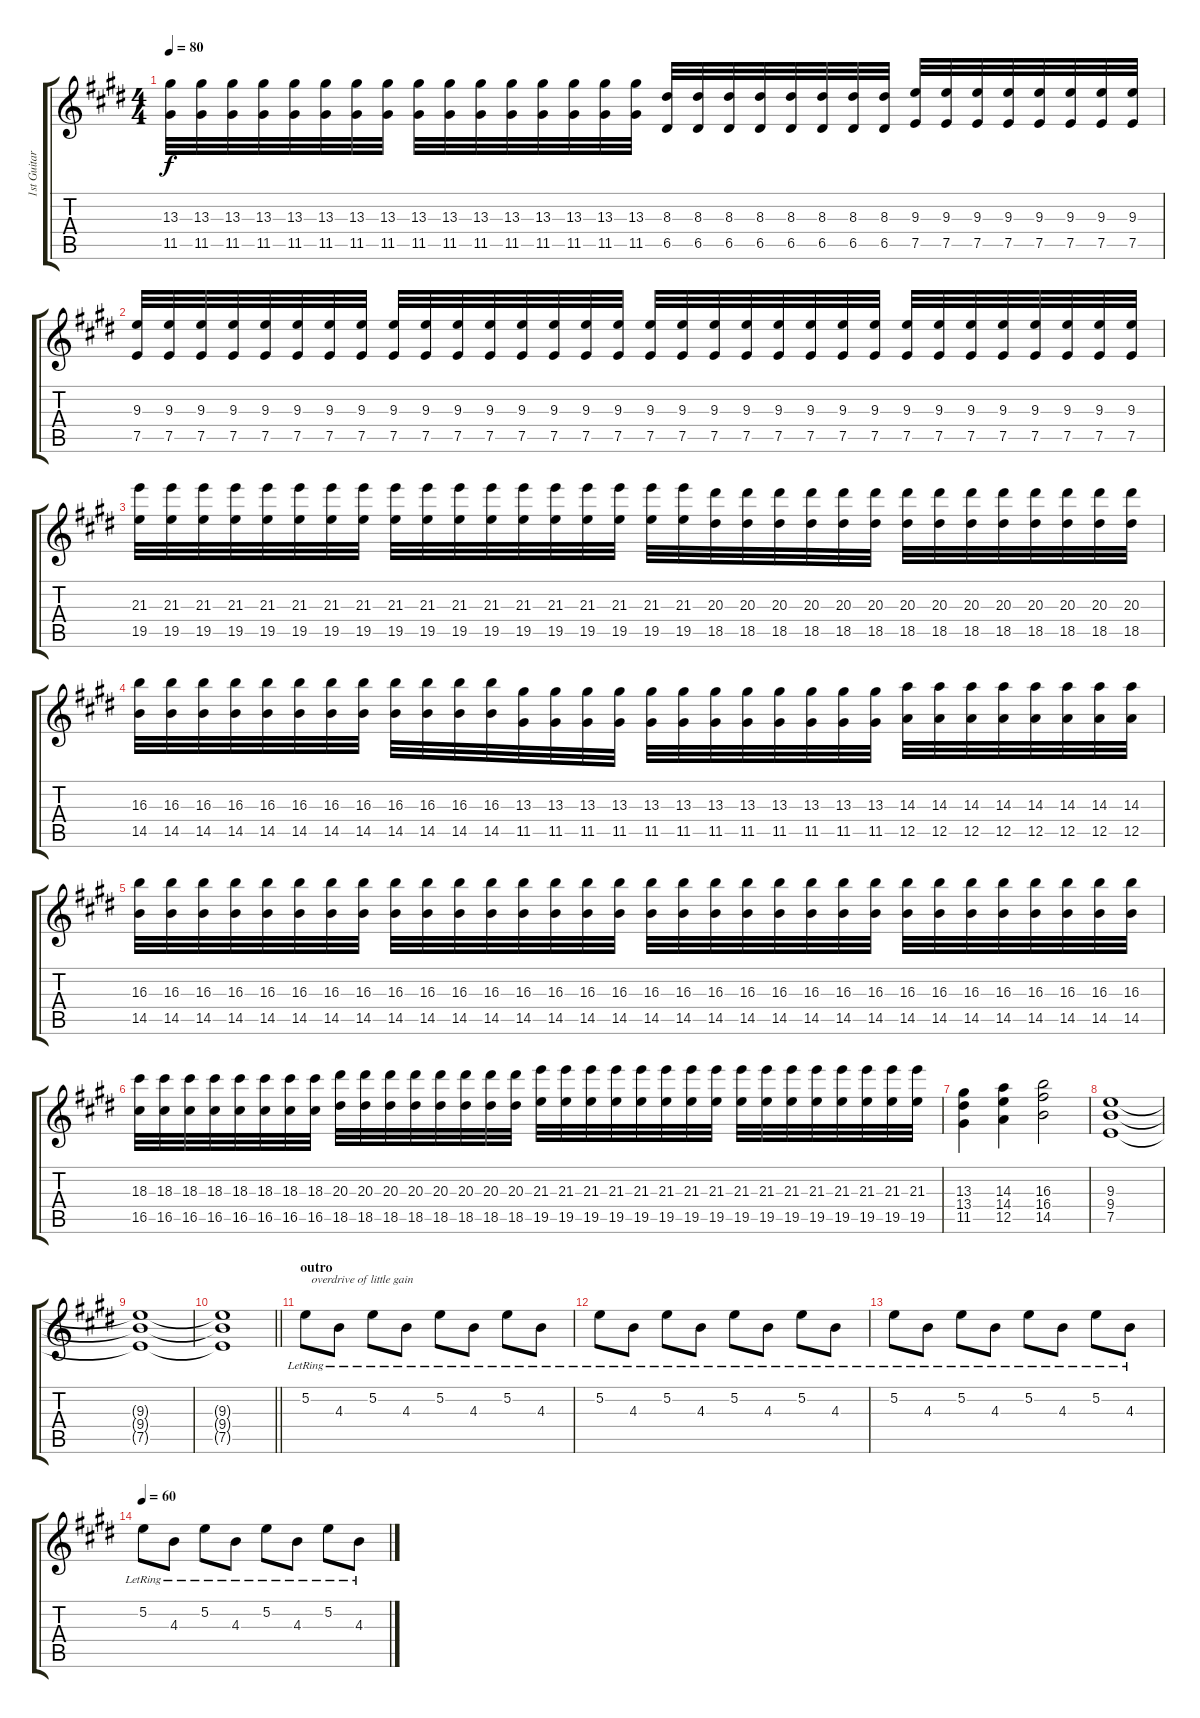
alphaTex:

\track ("1st Guitar" "1st Guitar") {instrument overdrivenguitar}
\staff {score tabs}
\tuning (E4 B3 G3 D3 A2 E2) {hide}
\ts (4 4)
\tempo 80
\clef g2
\ks e
(13.3 11.5).32{dy f} (13.3 11.5).32 (13.3 11.5).32 (13.3 11.5).32 (13.3 11.5).32 (13.3 11.5).32 (13.3 11.5).32 (13.3 11.5).32 (13.3 11.5).32 (13.3 11.5).32 (13.3 11.5).32 (13.3 11.5).32 (13.3 11.5).32 (13.3 11.5).32 (13.3 11.5).32 (13.3 11.5).32 (8.3 6.5).32 (8.3 6.5).32 (8.3 6.5).32 (8.3 6.5).32 (8.3 6.5).32 (8.3 6.5).32 (8.3 6.5).32 (8.3 6.5).32 (9.3 7.5).32 (9.3 7.5).32 (9.3 7.5).32 (9.3 7.5).32 (9.3 7.5).32 (9.3 7.5).32 (9.3 7.5).32 (9.3 7.5).32 |
(9.3 7.5).32 (9.3 7.5).32 (9.3 7.5).32 (9.3 7.5).32 (9.3 7.5).32 (9.3 7.5).32 (9.3 7.5).32 (9.3 7.5).32 (9.3 7.5).32 (9.3 7.5).32 (9.3 7.5).32 (9.3 7.5).32 (9.3 7.5).32 (9.3 7.5).32 (9.3 7.5).32 (9.3 7.5).32 (9.3 7.5).32 (9.3 7.5).32 (9.3 7.5).32 (9.3 7.5).32 (9.3 7.5).32 (9.3 7.5).32 (9.3 7.5).32 (9.3 7.5).32 (9.3 7.5).32 (9.3 7.5).32 (9.3 7.5).32 (9.3 7.5).32 (9.3 7.5).32 (9.3 7.5).32 (9.3 7.5).32 (9.3 7.5).32 |
(21.3 19.5).32 (21.3 19.5).32 (21.3 19.5).32 (21.3 19.5).32 (21.3 19.5).32 (21.3 19.5).32 (21.3 19.5).32 (21.3 19.5).32 (21.3 19.5).32 (21.3 19.5).32 (21.3 19.5).32 (21.3 19.5).32 (21.3 19.5).32 (21.3 19.5).32 (21.3 19.5).32 (21.3 19.5).32 (21.3 19.5).32 (21.3 19.5).32 (20.3 18.5).32 (20.3 18.5).32 (20.3 18.5).32 (20.3 18.5).32 (20.3 18.5).32 (20.3 18.5).32 (20.3 18.5).32 (20.3 18.5).32 (20.3 18.5).32 (20.3 18.5).32 (20.3 18.5).32 (20.3 18.5).32 (20.3 18.5).32 (20.3 18.5).32 |
(16.3 14.5).32 (16.3 14.5).32 (16.3 14.5).32 (16.3 14.5).32 (16.3 14.5).32 (16.3 14.5).32 (16.3 14.5).32 (16.3 14.5).32 (16.3 14.5).32 (16.3 14.5).32 (16.3 14.5).32 (16.3 14.5).32 (13.3 11.5).32 (13.3 11.5).32 (13.3 11.5).32 (13.3 11.5).32 (13.3 11.5).32 (13.3 11.5).32 (13.3 11.5).32 (13.3 11.5).32 (13.3 11.5).32 (13.3 11.5).32 (13.3 11.5).32 (13.3 11.5).32 (14.3 12.5).32 (14.3 12.5).32 (14.3 12.5).32 (14.3 12.5).32 (14.3 12.5).32 (14.3 12.5).32 (14.3 12.5).32 (14.3 12.5).32 |
(16.3 14.5).32 (16.3 14.5).32 (16.3 14.5).32 (16.3 14.5).32 (16.3 14.5).32 (16.3 14.5).32 (16.3 14.5).32 (16.3 14.5).32 (16.3 14.5).32 (16.3 14.5).32 (16.3 14.5).32 (16.3 14.5).32 (16.3 14.5).32 (16.3 14.5).32 (16.3 14.5).32 (16.3 14.5).32 (16.3 14.5).32 (16.3 14.5).32 (16.3 14.5).32 (16.3 14.5).32 (16.3 14.5).32 (16.3 14.5).32 (16.3 14.5).32 (16.3 14.5).32 (16.3 14.5).32 (16.3 14.5).32 (16.3 14.5).32 (16.3 14.5).32 (16.3 14.5).32 (16.3 14.5).32 (16.3 14.5).32 (16.3 14.5).32 |
(18.3 16.5).32 (18.3 16.5).32 (18.3 16.5).32 (18.3 16.5).32 (18.3 16.5).32 (18.3 16.5).32 (18.3 16.5).32 (18.3 16.5).32 (20.3 18.5).32 (20.3 18.5).32 (20.3 18.5).32 (20.3 18.5).32 (20.3 18.5).32 (20.3 18.5).32 (20.3 18.5).32 (20.3 18.5).32 (21.3 19.5).32 (21.3 19.5).32 (21.3 19.5).32 (21.3 19.5).32 (21.3 19.5).32 (21.3 19.5).32 (21.3 19.5).32 (21.3 19.5).32 (21.3 19.5).32 (21.3 19.5).32 (21.3 19.5).32 (21.3 19.5).32 (21.3 19.5).32 (21.3 19.5).32 (21.3 19.5).32 (21.3 19.5).32 |
(13.3 13.4 11.5).4 (14.3 14.4 12.5).4 (16.3 16.4 14.5).2 |
(9.3 9.4 7.5).1 |
(9.3{t} 9.4{t} 7.5{t}).1 |
\barLineRight lightlight
(9.3{t} 9.4{t} 7.5{t}).1 |
\section ("" "outro")
5.2{lr}.8{txt "  overdrive of little gain" instrument electricguitarclean} 4.3{lr}.8 5.2{lr}.8 4.3{lr}.8 5.2{lr}.8 4.3{lr}.8 5.2{lr}.8 4.3{lr}.8 |
5.2{lr}.8 4.3{lr}.8 5.2{lr}.8 4.3{lr}.8 5.2{lr}.8 4.3{lr}.8 5.2{lr}.8 4.3{lr}.8 |
5.2{lr}.8 4.3{lr}.8 5.2{lr}.8 4.3{lr}.8 5.2{lr}.8 4.3{lr}.8 5.2{lr}.8 4.3{lr}.8 |
\tempo 60
5.2{lr}.8 4.3{lr}.8 5.2{lr}.8 4.3{lr}.8 5.2{lr}.8 4.3{lr}.8 5.2{lr}.8 4.3{lr}.8
